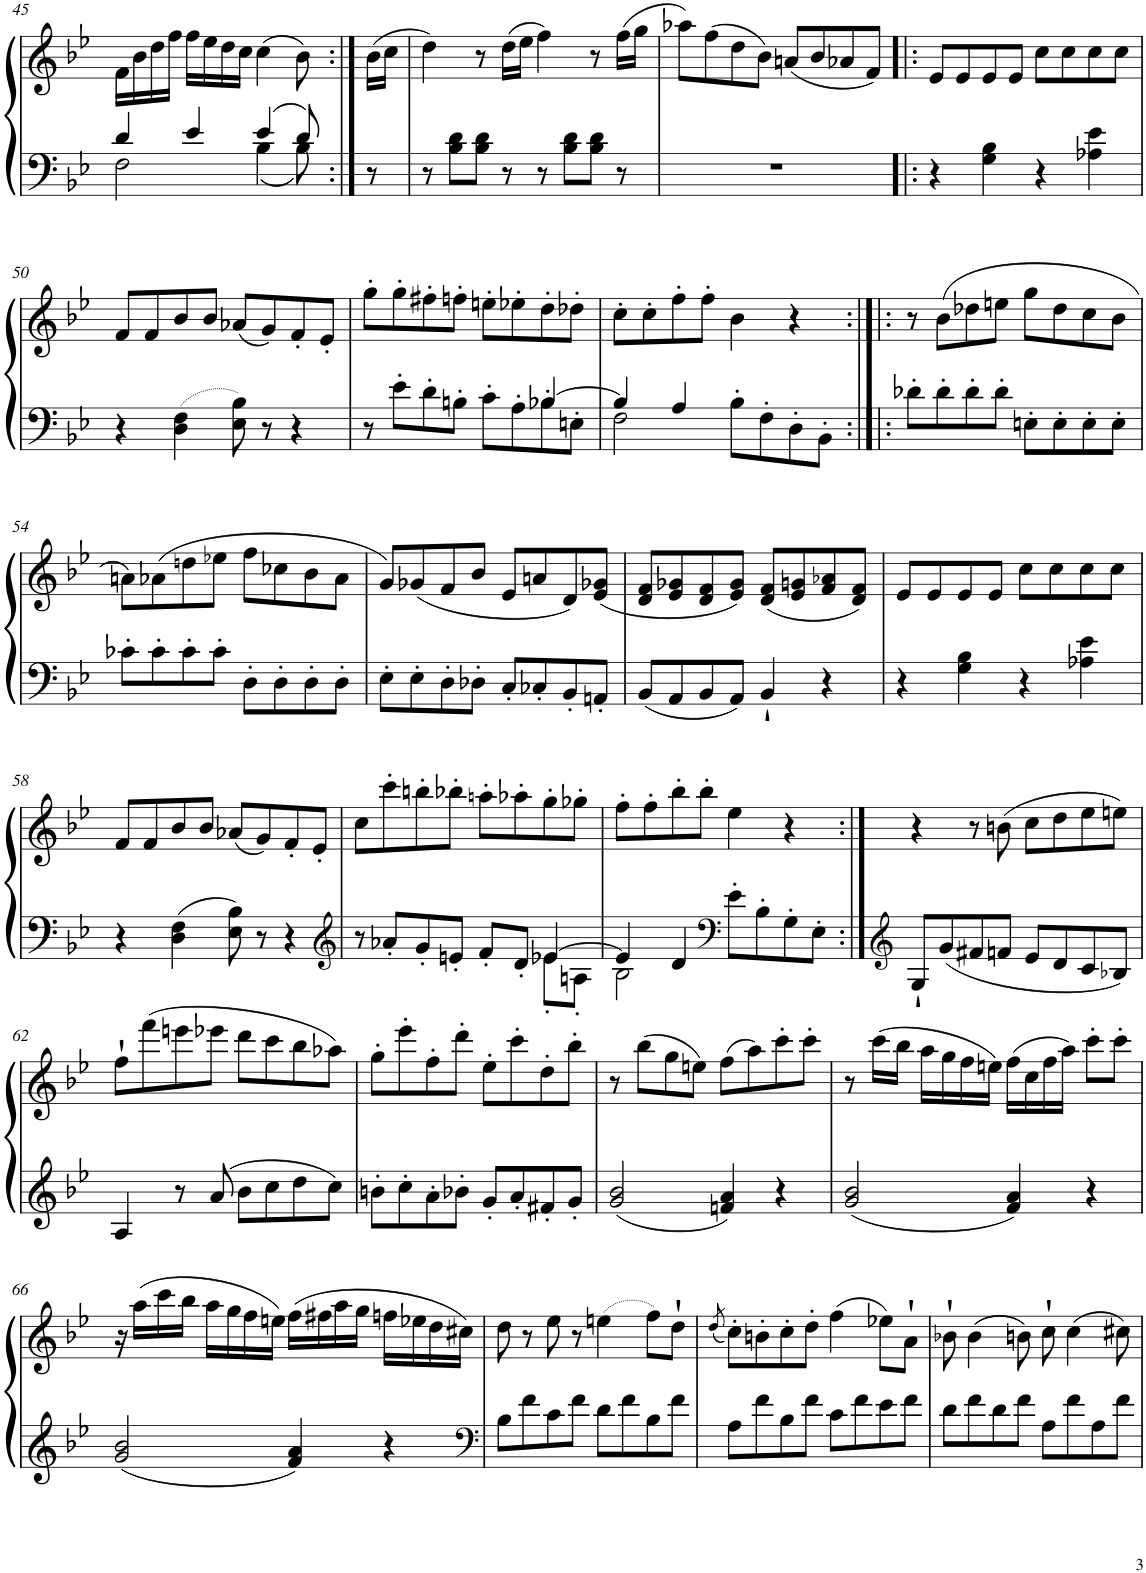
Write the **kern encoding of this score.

**kern	**kern
*part1	*part1
*staff2	*staff1
*I"Piano	*
*I'Pno.	*
!!LO:PB:g=z
*clefF4	*clefG2
*k[b-e-]	*k[b-e-]
*M2/2	*M2/2
*met(c|)	*met(c|)
=45	=45
*^	*
4d/	2F\	16f\LL
.	.	16b-\
.	.	16dd\
.	.	16ff\JJ
4e-/	.	16ff\LL
.	.	16ee-\
.	.	16dd\
.	.	16cc\JJ
4e-/	4B-\	(4cc\
8d/	8B-\	8b-\)
*v	*v	*
=46:|!	=46:|!
8r	(16b-\LL
.	16cc\JJ
=47	=47
8r	4dd\)
8B-\ 8d\L	.
8B-\ 8d\J	8r
8r	(16dd\LL
.	16ee-\JJ
8r	4ff\)
8B-\ 8d\L	.
8B-\ 8d\J	8r
8r	(16ff\LL
.	16gg\JJ
=48	=48
1r	8aa-X\L)
.	(8ff\
.	8dd\
.	8b-\J)
.	(8an/L
.	8b-/
.	8a-X/
.	8f/J)
=49!|:	=49!|:
4r	8e-/L
.	8e-/
4G\ 4B-\	8e-/
.	8e-/J
4r	8cc\L
.	8cc\
4A-X\ 4e-\	8cc\
.	8cc\J
!!LO:LB:g=z
=50	=50
4r	8f/L
.	8f/
4D\ 4F\	8b-/
.	8b-/J
8E-\ 8B-\	(8a-X/L
8r	8g/)
4r	8f'/
.	8e-'/J
=51	=51
*^	*
8r	2.ryy	8gg'\L
8e-'>\L	.	8gg'\
8d'>\	.	8ff#X'\
8Bn'>\J	.	8ffn'\J
8c'>\L	.	8een'\L
8A'>\	.	8ee-X'\
8B-X'>\	[4B-/	8dd'\
8En'>\J	.	8dd-X'\J
=52	=52	=52
2F\	4B-/]	8cc'\L
.	.	8cc'\
.	4A/	8ff'\
.	.	8ff'\J
8B-'>\L	2ryy	4b-\
8F'>\	.	.
8D'>\	.	4r
8BB-'>\J	.	.
*v	*v	*
=53:|!|:	=53:|!|:
8d-X'\L	8r
8d-'\	(8b-\L
8d-'\	8dd-X\
8d-'\J	8een\J
8En'\L	8gg\L
8E'\	8dd-\
8E'\	8cc\
8E'\J	8b-\J
!!LO:LB:g=z
=54	=54
8c-X'\L	8an\L)
8c-'\	(8a-X\
8c-'\	8ddn\
8c-'\J	8ee-X\J
8D'\L	8ff\L
8D'\	8cc-X\
8D'\	8b-\
8D'\J	8a-\J
=55	=55
8E-'\L	8g/L)
8E-'\	(8g-X/
8D'\	8f/
8D-X'\J	8b-/J
8C'/L	8e-/L
8C-X'/	8an/
8BB-'/	8d/)
8AAn'/J	(8e-/ 8g-X/J
=56	=56
8BB-/L	8d/ 8f/L
8AA/	8e-/ 8g-X/
8BB-/	8d/ 8f/
8AA/J	8e-/ 8g-/J)
4BB-`/	(8d/ 8f/L
.	8e-/ 8gn/
4r	8f/ 8a-X/
.	8d/ 8f/J)
=57	=57
4r	8e-/L
.	8e-/
4G\ 4B-\	8e-/
.	8e-/J
4r	8cc\L
.	8cc\
4A-X\ 4e-\	8cc\
.	8cc\J
!!LO:LB:g=z
=58	=58
4r	8f/L
.	8f/
4D\ 4F\	8b-/
.	8b-/J
8E-\ 8B-\	(8a-X/L
8r	8g/)
4r	8f'/
.	8e-'/J
=59	=59
*clefG2	*
*^	*
8r	2.ryy	8cc\L
8a-X'</L	.	8ccc'\
8g'</	.	8bbn'\
8en'</J	.	8bb-X'\J
8f'</L	.	8aan'\L
8d'</J	.	8aa-X'\
[4e-X/	8e-'\L	8gg'\
.	8An'\J	8gg-X'\J
=60	=60	=60
4e-/]	2B-\	8ff'\L
.	.	8ff'\
4d/	.	8bb-'\
.	.	8bb-'\J
*clefF4	*	*
8e-'>\L	2ryy	4ee-\
8B-'>\	.	.
8G'>\	.	4r
8E-'>\J	.	.
*v	*v	*
=61:|!	=61:|!
*clefG2	*
8G`/L	4r
8g/	.
8f#X/	8r
8fn/J	(8bn\
8e-/L	8cc\L
8d/	8dd\
8c/	8ee-\
8B-X/J	8een\J)
!!LO:LB:g=z
=62	=62
4A/	8ff`\L
.	(8fff\
8r	8eeen\
8a/	8eee-X\J
8b-\L	8ddd\L
8cc\	8ccc\
8dd\	8bb-\
8cc\J	8aa-X\J)
=63	=63
8bn'\L	8gg'\L
8cc'\	8eee-'\
8a'\	8ff'\
8b-X'\J	8ddd'\J
8g'/L	8ee-'\L
8a'/	8ccc'\
8f#X'/	8dd'\
8g'/J	8bb-'\J
=64	=64
2g/ 2b-/	8r
.	(8bb-\L
.	8gg\
.	8een\J)
4fn/ 4a/	(8ff\L
.	8aa\)
4r	8ccc'\
.	8ccc'\J
=65	=65
2g/ 2b-/	8r
.	(16ccc\LL
.	16bb-\JJ
.	16aa\LL
.	16gg\
.	16ff\
.	16een\JJ)
4f/ 4a/	(16ff\LL
.	16cc\
.	16ff\
.	16aa\JJ)
4r	8ccc'\L
.	8ccc'\J
!!LO:LB:g=z
=66	=66
2g/ 2b-/	16r
.	(16aa\LL
.	16ccc\
.	16bb-\JJ
.	16aa\LL
.	16gg\
.	16ff\
.	16een\JJ)
4f/ 4a/	(16ff\LL
.	16ff#X\
.	16aa\
.	16gg\JJ
4r	16ffn\LL
.	16ee-X\
.	16dd\
.	16cc#X\JJ)
=67	=67
*clefF4	*
8B-\L	8dd\
8f\	8r
8c\	8ee-\
8f\J	8r
8d\L	(4een\
8f\	.
8B-\	8ff\L)
8f\J	8dd`\J
=68	=68
.	(8qdd/
8A\L	8cc'\L)
8f\	8bn'\
8B-\	8cc'\
8f\J	8dd'\J
8c\L	(4ff\
8f\	.
8e-\	8ee-X\L)
8f\J	8a`\J
=69	=69
8d\L	8b-X`\
8f\	(4b-\
8d\	.
8f\J	8bn\)
8A\L	8cc`\
8f\	(4cc\
8A\	.
8f\J	8cc#X\)
=	=
*-	*-
